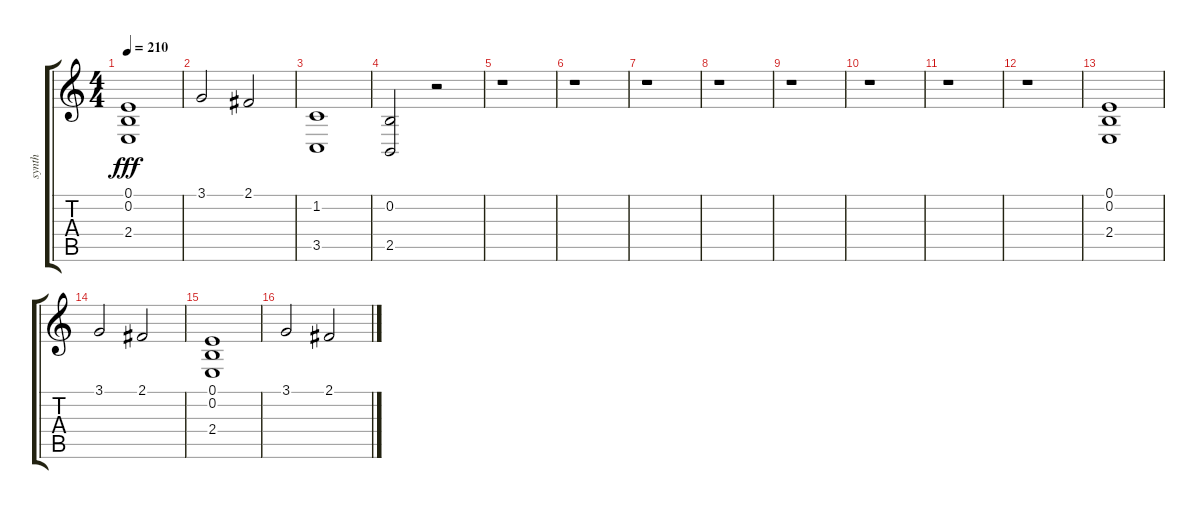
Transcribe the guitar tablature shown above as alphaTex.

\track ("synth" "synth") {instrument lead2sawtooth}
\staff {score tabs}
\tuning (E4 B3 G3 D3 A2 E2) {hide}
\ts (4 4)
\tempo 210
\clef g2
\ks c
(0.1 0.2 2.4).1{dy fff} |
3.1.2 2.1.2 |
(1.2 3.5).1 |
(0.2 2.5).2 r.2 |
r.1 |
r.1 |
r.1 |
r.1 |
r.1 |
r.1 |
r.1 |
r.1 |
(0.1 0.2 2.4).1 |
3.1.2 2.1.2 |
(0.1 0.2 2.4).1 |
3.1.2 2.1.2
